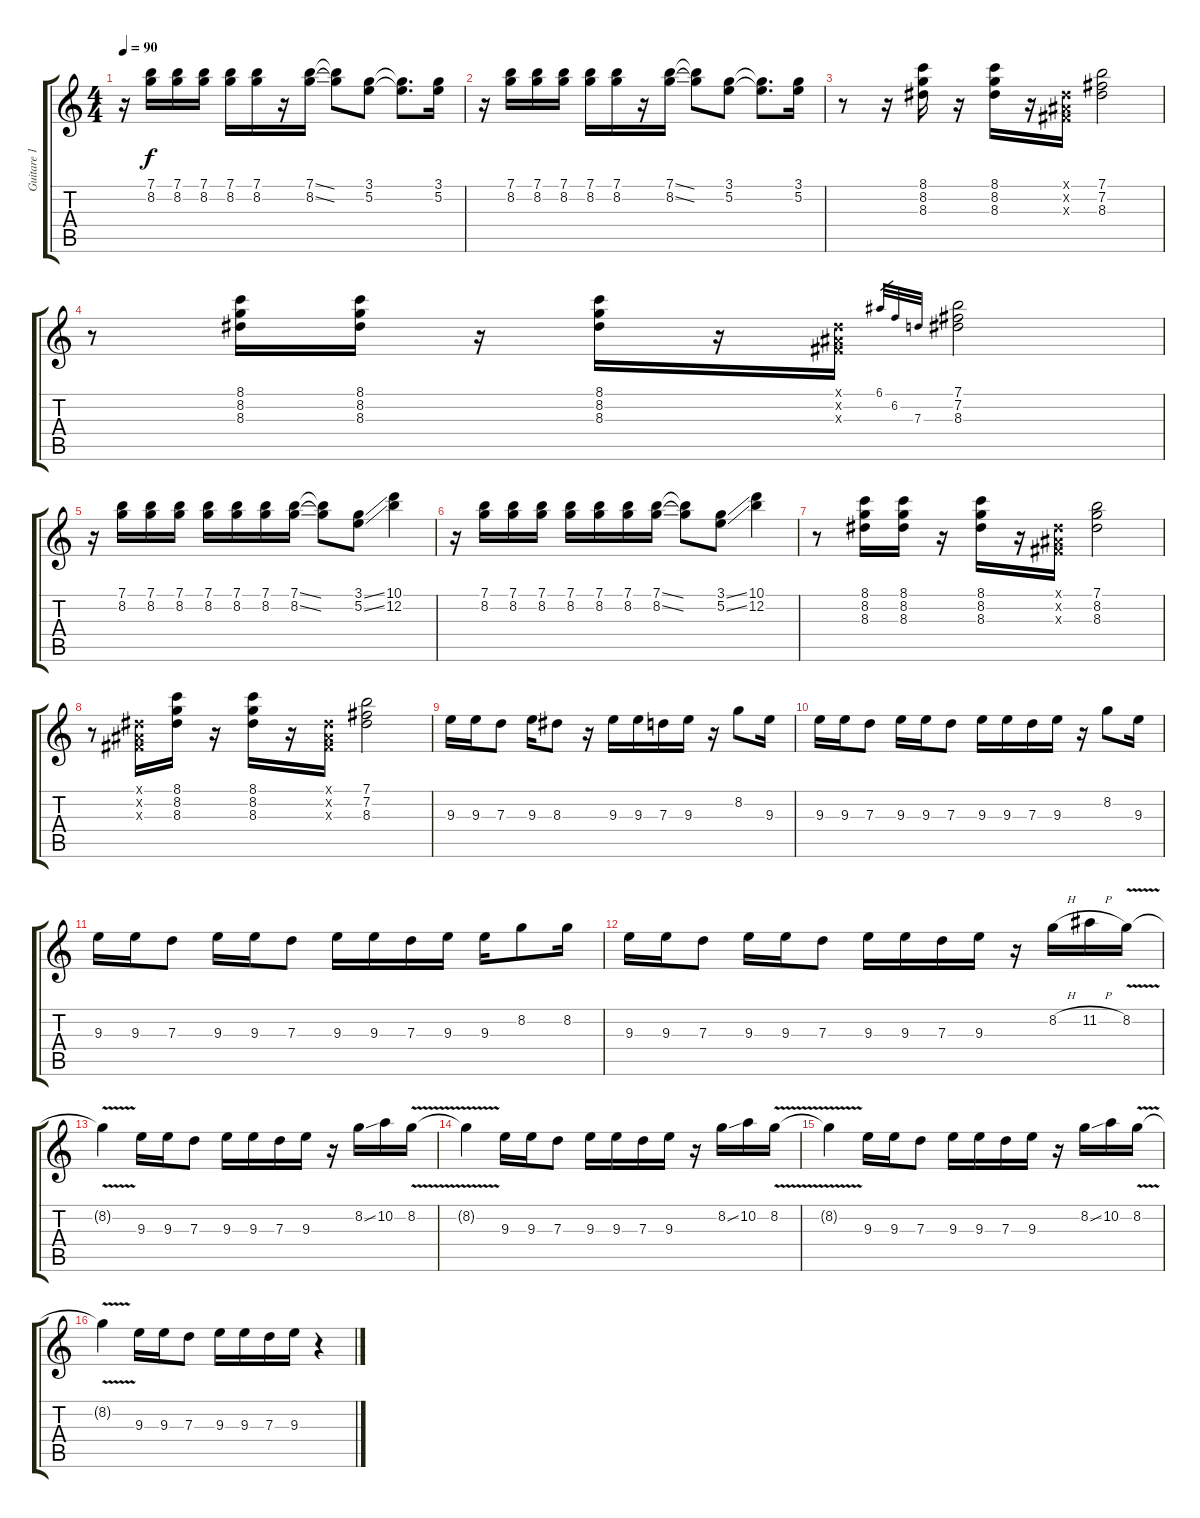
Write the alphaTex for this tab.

\track ("Guitare 1" "Guitare 1") {instrument overdrivenguitar}
\staff {score tabs}
\tuning (E4 B3 G3 D3 A2 E2) {hide}
\ts (4 4)
\tempo 90
\clef g2
\ks c
r.16{dy f} (7.1 8.2).16 (7.1 8.2).16 (7.1 8.2).16 (7.1 8.2).16 (7.1 8.2).16 r.16 (7.1{ss} 8.2{ss}).16 (7.1{t} 8.2{t}).8 (3.1 5.2).8 (3.1{t} 5.2{t}).8{d} (3.1 5.2).16 |
r.16 (7.1 8.2).16 (7.1 8.2).16 (7.1 8.2).16 (7.1 8.2).16 (7.1 8.2).16 r.16 (7.1{ss} 8.2{ss}).16 (7.1{t} 8.2{t}).8 (3.1 5.2).8 (3.1{t} 5.2{t}).8{d} (3.1 5.2).16 |
r.8 r.16 (8.1 8.2 8.3).16 r.16 (8.1 8.2 8.3).16 r.16 (-1.1{x} -1.2{x} -1.3{x}).16 (7.1 7.2 8.3).2 |
r.8 (8.1 8.2 8.3).16 (8.1 8.2 8.3).16 r.16 (8.1 8.2 8.3).16 r.16 (-1.1{x} -1.2{x} -1.3{x}).16 6.1.32{gr} 6.2.32{gr} 7.3.32{gr} (7.1 7.2 8.3).2 |
r.16 (7.1 8.2).16 (7.1 8.2).16 (7.1 8.2).16 (7.1 8.2).16 (7.1 8.2).16 (7.1 8.2).16 (7.1{ss} 8.2{ss}).16 (7.1{t} 8.2{t}).8 (3.1{ss} 5.2{ss}).8 (10.1 12.2).4 |
r.16 (7.1 8.2).16 (7.1 8.2).16 (7.1 8.2).16 (7.1 8.2).16 (7.1 8.2).16 (7.1 8.2).16 (7.1{ss} 8.2{ss}).16 (7.1{t} 8.2{t}).8 (3.1{ss} 5.2{ss}).8 (10.1 12.2).4 |
r.8 (8.1 8.2 8.3).16 (8.1 8.2 8.3).16 r.16 (8.1 8.2 8.3).16 r.16 (-1.1{x} -1.2{x} -1.3{x}).16 (7.1 8.2 8.3).2 |
r.8 (-1.1{x} -1.2{x} -1.3{x}).16 (8.1 8.2 8.3).16 r.16 (8.1 8.2 8.3).16 r.16 (-1.1{x} -1.2{x} -1.3{x}).16 (7.1 7.2 8.3).2 |
9.3.16 9.3.16 7.3.8 9.3.16 8.3.8 r.16 9.3.16 9.3.16 7.3.16 9.3.16 r.16 8.2.8 9.3.16 |
9.3.16 9.3.16 7.3.8 9.3.16 9.3.16 7.3.8 9.3.16 9.3.16 7.3.16 9.3.16 r.16 8.2.8 9.3.16 |
9.3.16 9.3.16 7.3.8 9.3.16 9.3.16 7.3.8 9.3.16 9.3.16 7.3.16 9.3.16 9.3.16 8.2.8 8.2.16 |
9.3.16 9.3.16 7.3.8 9.3.16 9.3.16 7.3.8 9.3.16 9.3.16 7.3.16 9.3.16 r.16 8.2{h}.16 11.2{h}.16 8.2{v}.16 |
8.2{t}.4 9.3.16 9.3.16 7.3.8 9.3.16 9.3.16 7.3.16 9.3.16 r.16 8.2{ss}.16 10.2.16 8.2{v}.16 |
8.2{t}.4 9.3.16 9.3.16 7.3.8 9.3.16 9.3.16 7.3.16 9.3.16 r.16 8.2{ss}.16 10.2.16 8.2{v}.16 |
8.2{t}.4 9.3.16 9.3.16 7.3.8 9.3.16 9.3.16 7.3.16 9.3.16 r.16 8.2{ss}.16 10.2.16 8.2{v}.16 |
8.2{t}.4 9.3.16 9.3.16 7.3.8 9.3.16 9.3.16 7.3.16 9.3.16 r.4
